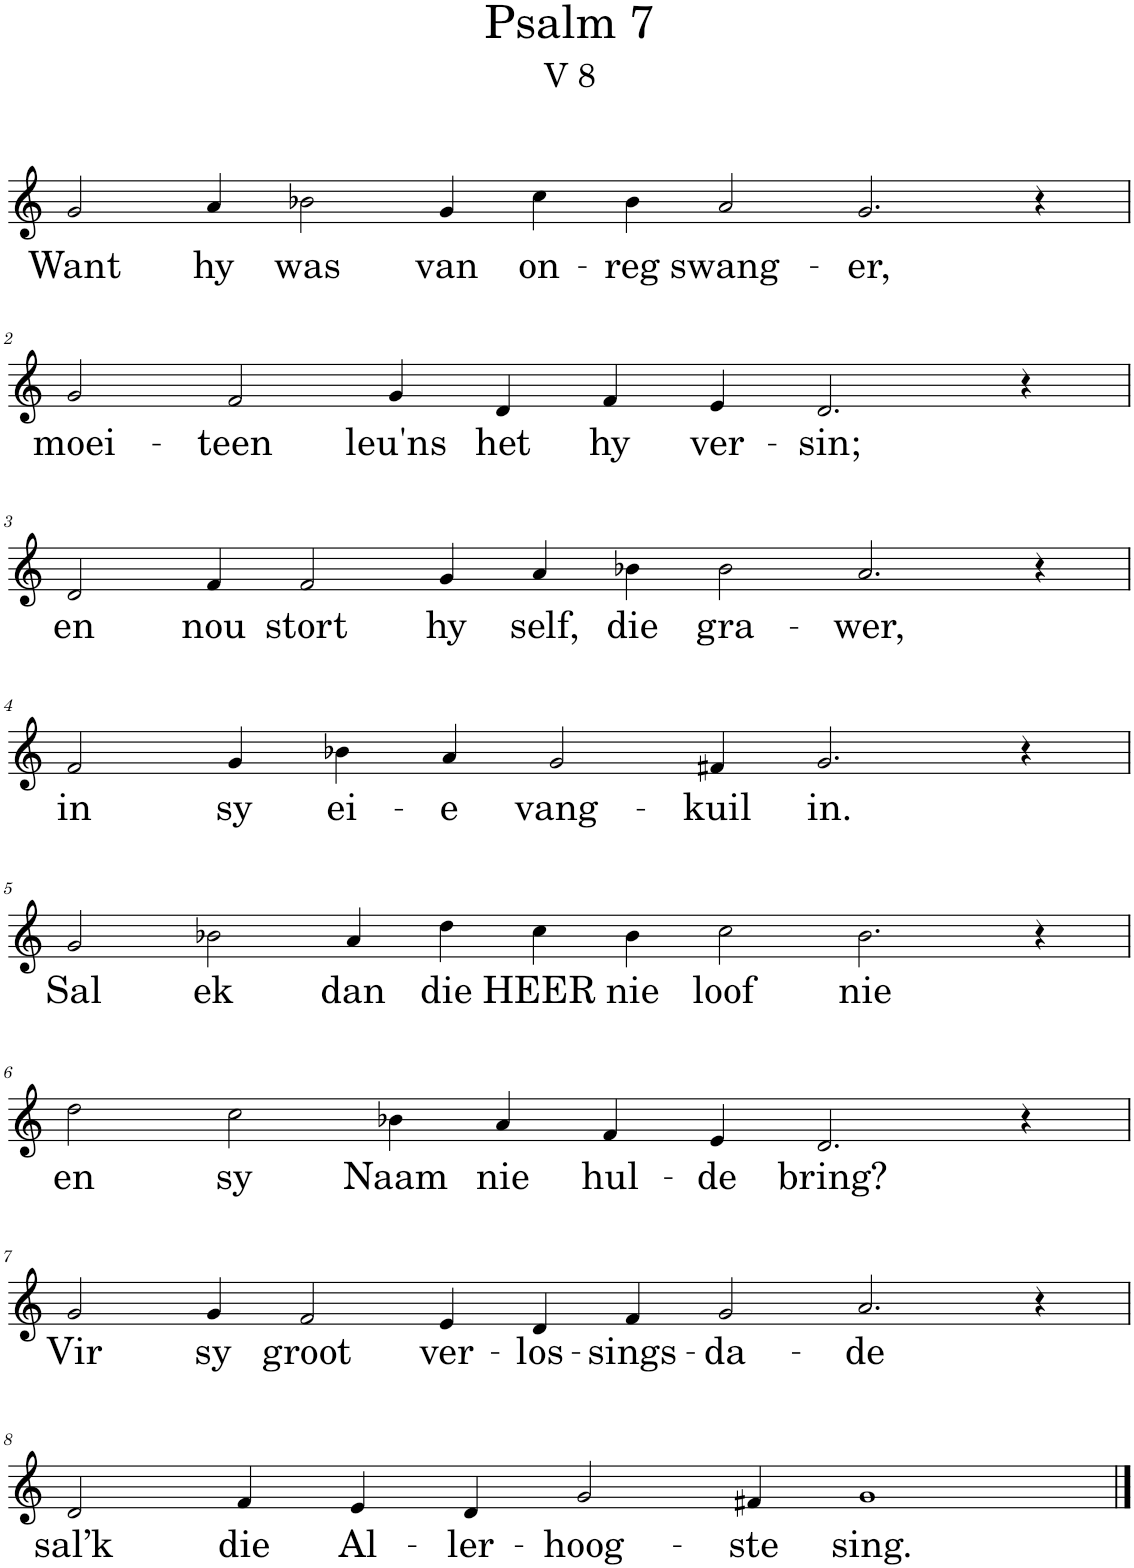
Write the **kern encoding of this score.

**kern	**text
*part1	*part1
*staff1	*staff1
*I"Pipe Organ	*
*I'Org.	*
*clefG2	*
*k[]	*
*M14/4	*
=1	=1
!	!LO:LY:b
2g/	Want
!	!LO:LY:b
4a/	hy
!	!LO:LY:b
2b-X\	was
!	!LO:LY:b
4g/	van
!	!LO:LY:b
4cc\	on-
!	!LO:LY:b
4b-\	-reg
!	!LO:LY:b
2a/	swang-
!	!LO:LY:b
2.g/	-er,
4r	.
!!LO:LB:g=z
=2	=2
*M12/4	*
!	!LO:LY:b
2g/	moei-
!	!LO:LY:b
2f/	-teen
!	!LO:LY:b
4g/	leu'ns
!	!LO:LY:b
4d/	het
!	!LO:LY:b
4f/	hy
!	!LO:LY:b
4e/	ver-
!	!LO:LY:b
2.d/	-sin;
4r	.
!!LO:LB:g=z
=3	=3
*M14/4	*
!	!LO:LY:b
2d/	en
!	!LO:LY:b
4f/	nou
!	!LO:LY:b
2f/	stort
!	!LO:LY:b
4g/	hy
!	!LO:LY:b
4a/	self,
!	!LO:LY:b
4b-X\	die
!	!LO:LY:b
2b-\	gra-
!	!LO:LY:b
2.a/	-wer,
4r	.
!!LO:LB:g=z
=4	=4
*M12/4	*
!	!LO:LY:b
2f/	in
!	!LO:LY:b
4g/	sy
!	!LO:LY:b
4b-X\	ei-
!	!LO:LY:b
4a/	-e
!	!LO:LY:b
2g/	vang-
!	!LO:LY:b
4f#X/	-kuil
!	!LO:LY:b
2.g/	in.
4r	.
!!LO:LB:g=z
=5	=5
*M14/4	*
!	!LO:LY:b
2g/	Sal
!	!LO:LY:b
2b-X\	ek
!	!LO:LY:b
4a/	dan
!	!LO:LY:b
4dd\	die
!	!LO:LY:b
4cc\	HEER
!	!LO:LY:b
4b-\	nie
!	!LO:LY:b
2cc\	loof
!	!LO:LY:b
2.b-\	nie
4r	.
!!LO:LB:g=z
=6	=6
*M12/4	*
!	!LO:LY:b
2dd\	en
!	!LO:LY:b
2cc\	sy
!	!LO:LY:b
4b-X\	Naam
!	!LO:LY:b
4a/	nie
!	!LO:LY:b
4f/	hul-
!	!LO:LY:b
4e/	-de
!	!LO:LY:b
2.d/	bring?
4r	.
!!LO:LB:g=z
=7	=7
*M14/4	*
!	!LO:LY:b
2g/	Vir
!	!LO:LY:b
4g/	sy
!	!LO:LY:b
2f/	groot
!	!LO:LY:b
4e/	ver-
!	!LO:LY:b
4d/	-los-
!	!LO:LY:b
4f/	-sings-
!	!LO:LY:b
2g/	-da-
!	!LO:LY:b
2.a/	-de
4r	.
!!LO:LB:g=z
=8	=8
*M12/4	*
!	!LO:LY:b
2d/	sal’k
!	!LO:LY:b
4f/	die
!	!LO:LY:b
4e/	Al-
!	!LO:LY:b
4d/	-ler-
!	!LO:LY:b
2g/	-hoog-
!	!LO:LY:b
4f#X/	-ste
!	!LO:LY:b
1g	sing.
==	==
*-	*-
